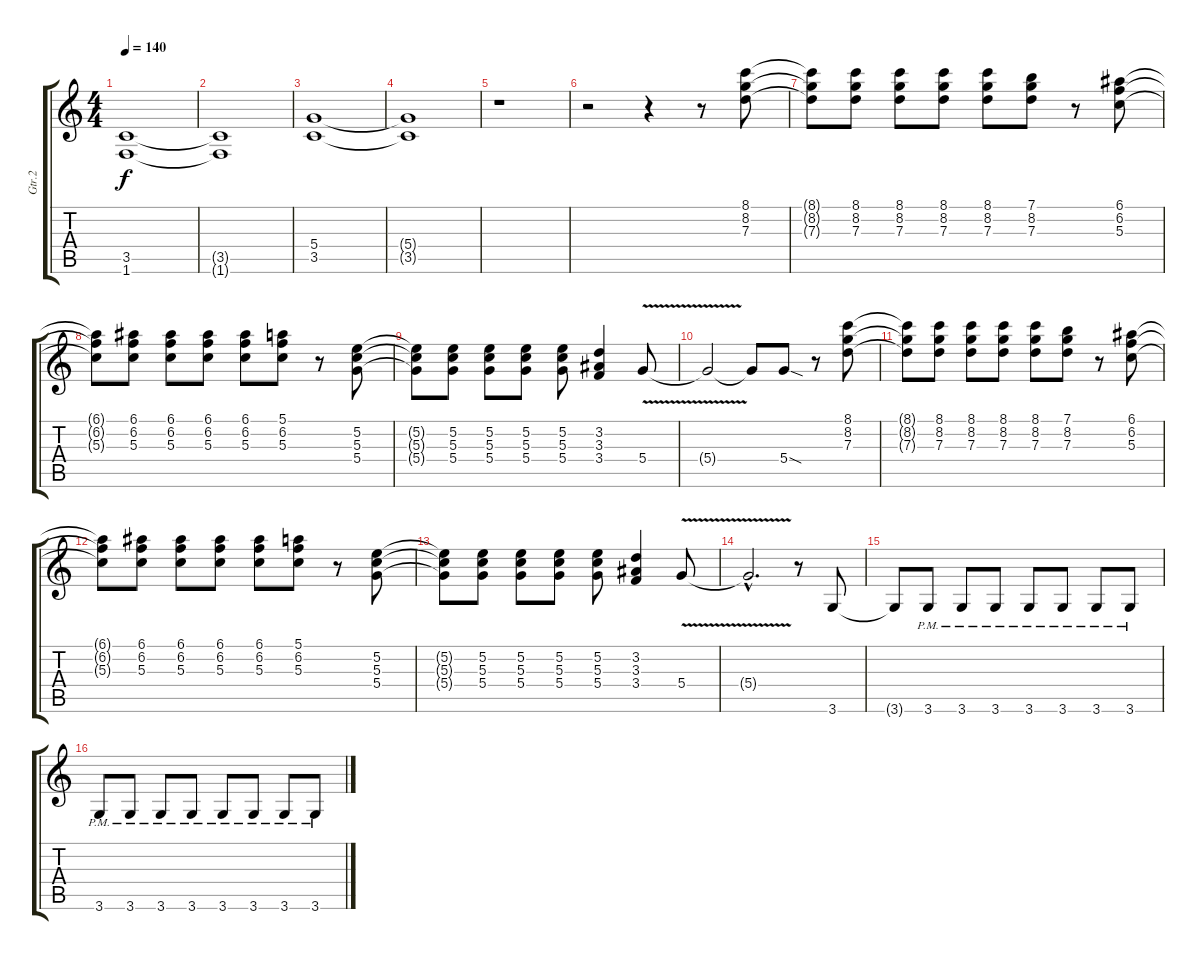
\track ("Gtr.2" "Gtr.2") {instrument distortionguitar}
\staff {score tabs}
\tuning (E4 B3 G3 D3 A2 E2) {hide}
\ts (4 4)
\tempo 140
\clef g2
\ks c
(3.5 1.6).1{dy f} |
(3.5{t} 1.6{t}).1 |
(5.4 3.5).1 |
(5.4{t} 3.5{t}).1 |
r.1 |
r.2 r.4 r.8 (8.1 8.2 7.3).8 |
(8.1{t} 8.2{t} 7.3{t}).8 (8.1 8.2 7.3).8 (8.1 8.2 7.3).8 (8.1 8.2 7.3).8 (8.1 8.2 7.3).8 (7.1 8.2 7.3).8 r.8 (6.1 6.2 5.3).8 |
(6.1{t} 6.2{t} 5.3{t}).8 (6.1 6.2 5.3).8 (6.1 6.2 5.3).8 (6.1 6.2 5.3).8 (6.1 6.2 5.3).8 (5.1 6.2 5.3).8 r.8 (5.2 5.3 5.4).8 |
(5.2{t} 5.3{t} 5.4{t}).8 (5.2 5.3 5.4).8 (5.2 5.3 5.4).8 (5.2 5.3 5.4).8 (5.2 5.3 5.4).8 (3.2 3.3 3.4).4 5.4{v}.8 |
5.4{t}.2 5.4{t}.8 5.4{sod}.8 r.8 (8.1 8.2 7.3).8 |
(8.1{t} 8.2{t} 7.3{t}).8 (8.1 8.2 7.3).8 (8.1 8.2 7.3).8 (8.1 8.2 7.3).8 (8.1 8.2 7.3).8 (7.1 8.2 7.3).8 r.8 (6.1 6.2 5.3).8 |
(6.1{t} 6.2{t} 5.3{t}).8 (6.1 6.2 5.3).8 (6.1 6.2 5.3).8 (6.1 6.2 5.3).8 (6.1 6.2 5.3).8 (5.1 6.2 5.3).8 r.8 (5.2 5.3 5.4).8 |
(5.2{t} 5.3{t} 5.4{t}).8 (5.2 5.3 5.4).8 (5.2 5.3 5.4).8 (5.2 5.3 5.4).8 (5.2 5.3 5.4).8 (3.2 3.3 3.4).4 5.4{v}.8 |
5.4{hac t}.2{d} r.8 3.6.8 |
3.6{t}.8 3.6{pm}.8 3.6{pm}.8 3.6{pm}.8 3.6{pm}.8 3.6{pm}.8 3.6{pm}.8 3.6{pm}.8 |
3.6{pm}.8 3.6{pm}.8 3.6{pm}.8 3.6{pm}.8 3.6{pm}.8 3.6{pm}.8 3.6{pm}.8 3.6{pm}.8
